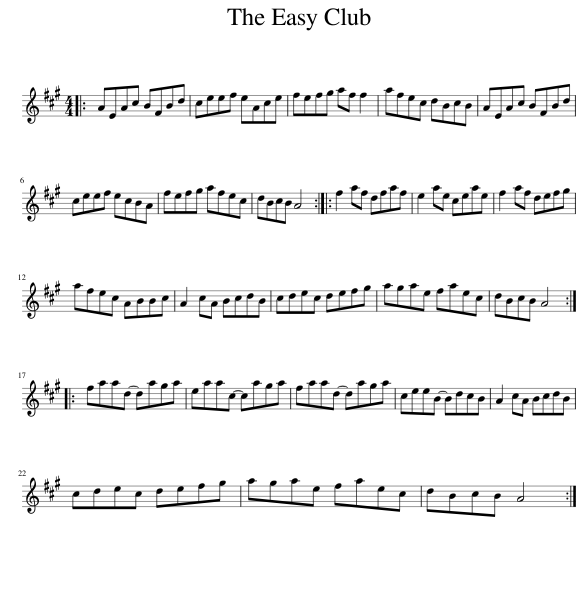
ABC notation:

X:1
L:1/8
M:4/4
I:linebreak $
K:A
V:1 treble
V:1
|: AEAc BFBd | ceef eAce | fefg af f2 | afec dBcB | AEAc BFBd |$ %5
 ceef ecBA | fefg afec | dBcB A4 :: f2 af dfaf | e2 ae ceae | %10
 f2 af defg |$ afec ABBc | A2 cA BcdB | cdec defg | agae faec | %15
 dBcB A4 ::$ faad- daga | eaac- caga | faad- daga | ceeB- BdcB | %20
 A2 cA BcdB |$ cdec defg | agae faec | dBcB A4 :| %24
